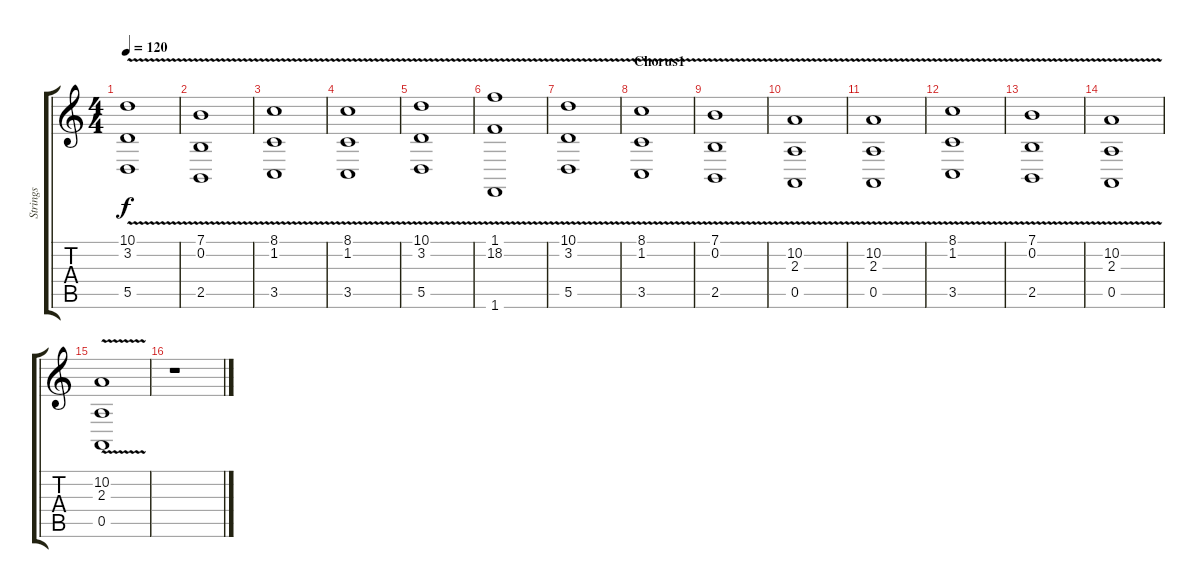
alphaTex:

\track ("Strings" "Strings") {instrument stringensemble2}
\staff {score tabs}
\tuning (E4 B3 G3 D3 A2 E2) {hide}
\ts (4 4)
\tempo 120
\clef g2
\ks c
(10.1{v} 3.2{v} 5.5{v}).1{dy f} |
(7.1{v} 0.2{v} 2.5{v}).1 |
(8.1{v} 1.2{v} 3.5{v}).1 |
(8.1{v} 1.2{v} 3.5{v}).1 |
(10.1{v} 3.2{v} 5.5{v}).1 |
(1.1{v} 18.2{v} 1.6{v}).1 |
(10.1{v} 3.2{v} 5.5{v}).1 |
\section ("" "Chorus1")
(8.1{v} 1.2{v} 3.5{v}).1 |
(7.1{v} 0.2{v} 2.5{v}).1 |
(10.2{v} 2.3{v} 0.5{v}).1 |
(10.2{v} 2.3{v} 0.5{v}).1 |
(8.1{v} 1.2{v} 3.5{v}).1 |
(7.1{v} 0.2{v} 2.5{v}).1 |
(10.2{v} 2.3{v} 0.5{v}).1 |
(10.2{v} 2.3{v} 0.5{v}).1 |
r.1
